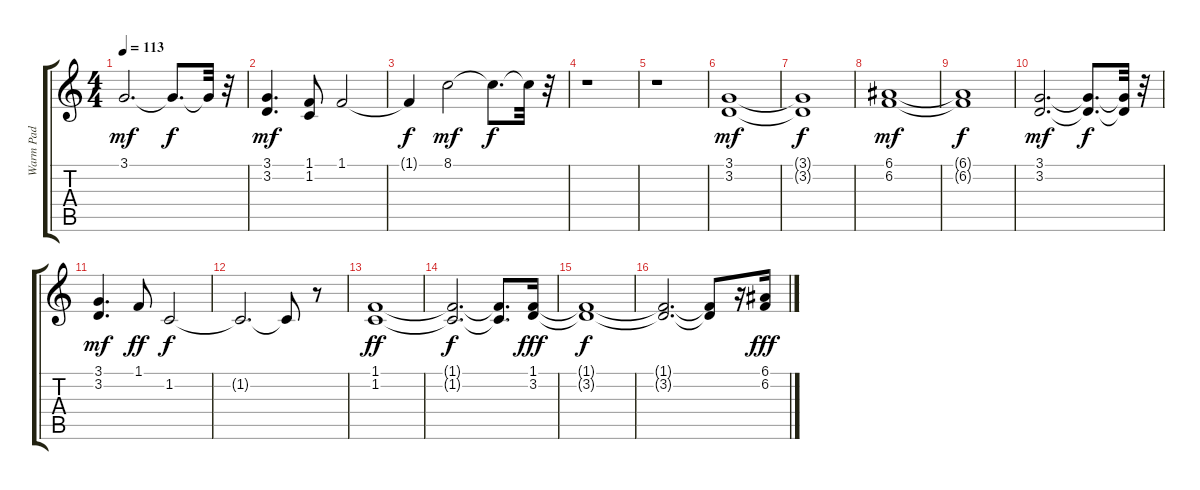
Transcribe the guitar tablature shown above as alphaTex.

\track ("Warm Pad" "Warm Pad") {instrument pad2warm}
\staff {score tabs}
\tuning (E4 B3 G3 D3 A2 E2) {hide}
\ts (4 4)
\tempo 113
\clef g2
\ks c
3.1.2{d dy mf} 3.1{t}.8{d dy f} 3.1{t}.32 r.32 |
(3.1 3.2).4{d dy mf} (1.1 1.2).8 1.1.2 |
1.1{t}.4{dy f} 8.1.2{dy mf} 8.1{t}.8{d dy f} 8.1{t}.32 r.32 |
r.1 |
r.1 |
(3.1 3.2).1{dy mf} |
(3.1{t} 3.2{t}).1{dy f} |
(6.1 6.2).1{dy mf} |
(6.1{t} 6.2{t}).1{dy f} |
(3.1 3.2).2{d dy mf} (3.1{t} 3.2{t}).8{d dy f} (3.1{t} 3.2{t}).32 r.32 |
(3.1 3.2).4{d dy mf} 1.1.8{dy ff} 1.2.2{dy f} |
1.2{t}.2{d} 1.2{t}.8 r.8 |
(1.1 1.2).1{dy ff} |
(1.1{t} 1.2{t}).2{d dy f} (1.1{t} 1.2{t}).8{d} (1.1 3.2).16{dy fff} |
(1.1{t} 3.2{t}).1{dy f} |
(1.1{t} 3.2{t}).2{d} (1.1{t} 3.2{t}).8 r.16 (6.1 6.2).16{dy fff}
